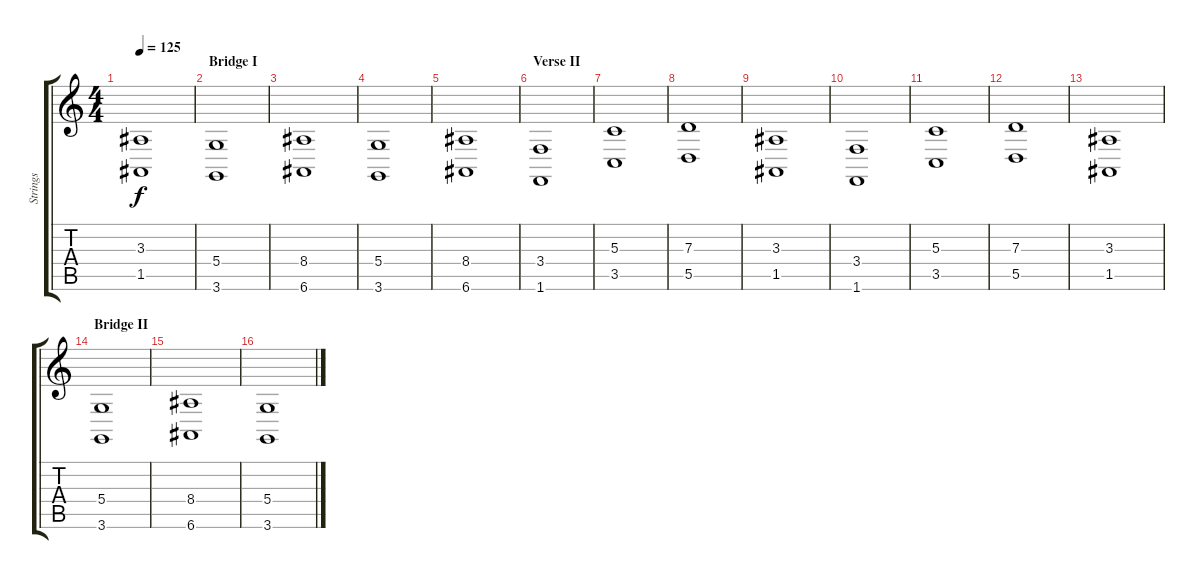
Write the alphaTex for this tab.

\track ("Strings" "Strings") {instrument synthstrings1}
\staff {score tabs}
\tuning (E4 B3 G3 D3 A2 E2) {hide}
\ts (4 4)
\tempo 125
\clef g2
\ks c
(3.3 1.5).1{dy f} |
\section ("" "Bridge I")
(5.4 3.6).1 |
(8.4 6.6).1 |
(5.4 3.6).1 |
(8.4 6.6).1 |
\section ("" "Verse II")
(3.4 1.6).1 |
(5.3 3.5).1 |
(7.3 5.5).1 |
(3.3 1.5).1 |
(3.4 1.6).1 |
(5.3 3.5).1 |
(7.3 5.5).1 |
(3.3 1.5).1 |
\section ("" "Bridge II")
(5.4 3.6).1 |
(8.4 6.6).1 |
(5.4 3.6).1
